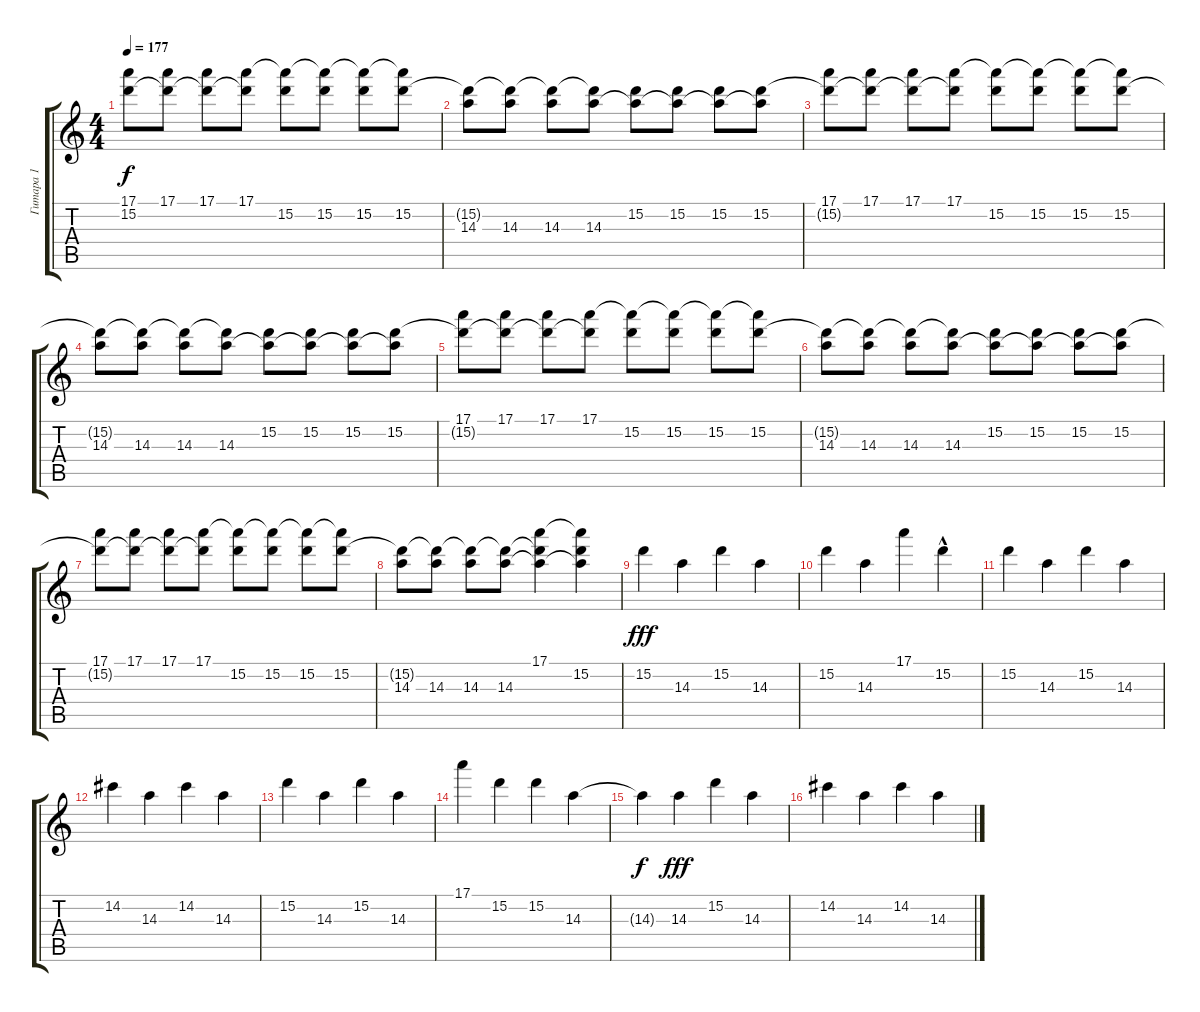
\track ("Гитара 1" "Гитара 1") {instrument overdrivenguitar}
\staff {score tabs}
\tuning (E4 B3 G3 D3 A2 E2) {hide}
\ts (4 4)
\tempo 177
\clef g2
\ks c
(17.1 15.2{t}).8{dy f} (17.1 15.2{t}).8 (17.1 15.2{t}).8 (17.1 15.2{t}).8 (17.1{t} 15.2).8 (17.1{t} 15.2).8 (17.1{t} 15.2).8 (17.1{t} 15.2).8 |
(15.2{t} 14.3).8 (15.2{t} 14.3).8 (15.2{t} 14.3).8 (15.2{t} 14.3).8 (15.2 14.3{t}).8 (15.2 14.3{t}).8 (15.2 14.3{t}).8 (15.2 14.3{t}).8 |
(17.1 15.2{t}).8 (17.1 15.2{t}).8 (17.1 15.2{t}).8 (17.1 15.2{t}).8 (17.1{t} 15.2).8 (17.1{t} 15.2).8 (17.1{t} 15.2).8 (17.1{t} 15.2).8 |
(15.2{t} 14.3).8 (15.2{t} 14.3).8 (15.2{t} 14.3).8 (15.2{t} 14.3).8 (15.2 14.3{t}).8 (15.2 14.3{t}).8 (15.2 14.3{t}).8 (15.2 14.3{t}).8 |
(17.1 15.2{t}).8 (17.1 15.2{t}).8 (17.1 15.2{t}).8 (17.1 15.2{t}).8 (17.1{t} 15.2).8 (17.1{t} 15.2).8 (17.1{t} 15.2).8 (17.1{t} 15.2).8 |
(15.2{t} 14.3).8 (15.2{t} 14.3).8 (15.2{t} 14.3).8 (15.2{t} 14.3).8 (15.2 14.3{t}).8 (15.2 14.3{t}).8 (15.2 14.3{t}).8 (15.2 14.3{t}).8 |
(17.1 15.2{t}).8 (17.1 15.2{t}).8 (17.1 15.2{t}).8 (17.1 15.2{t}).8 (17.1{t} 15.2).8 (17.1{t} 15.2).8 (17.1{t} 15.2).8 (17.1{t} 15.2).8 |
(15.2{t} 14.3).8 (15.2{t} 14.3).8 (15.2{t} 14.3).8 (15.2{t} 14.3).8 (17.1 15.2{t} 14.3{t}).4 (17.1{t} 15.2 14.3{t}).4 |
15.2.4{dy fff} 14.3.4 15.2.4 14.3.4 |
15.2.4 14.3.4 17.1.4 15.2{hac}.4 |
15.2.4 14.3.4 15.2.4 14.3.4 |
14.2.4 14.3.4 14.2.4 14.3.4 |
15.2.4 14.3.4 15.2.4 14.3.4 |
17.1.4 15.2.4 15.2.4 14.3.4 |
14.3{t}.4{dy f} 14.3.4{dy fff} 15.2.4 14.3.4 |
14.2.4 14.3.4 14.2.4 14.3.4
